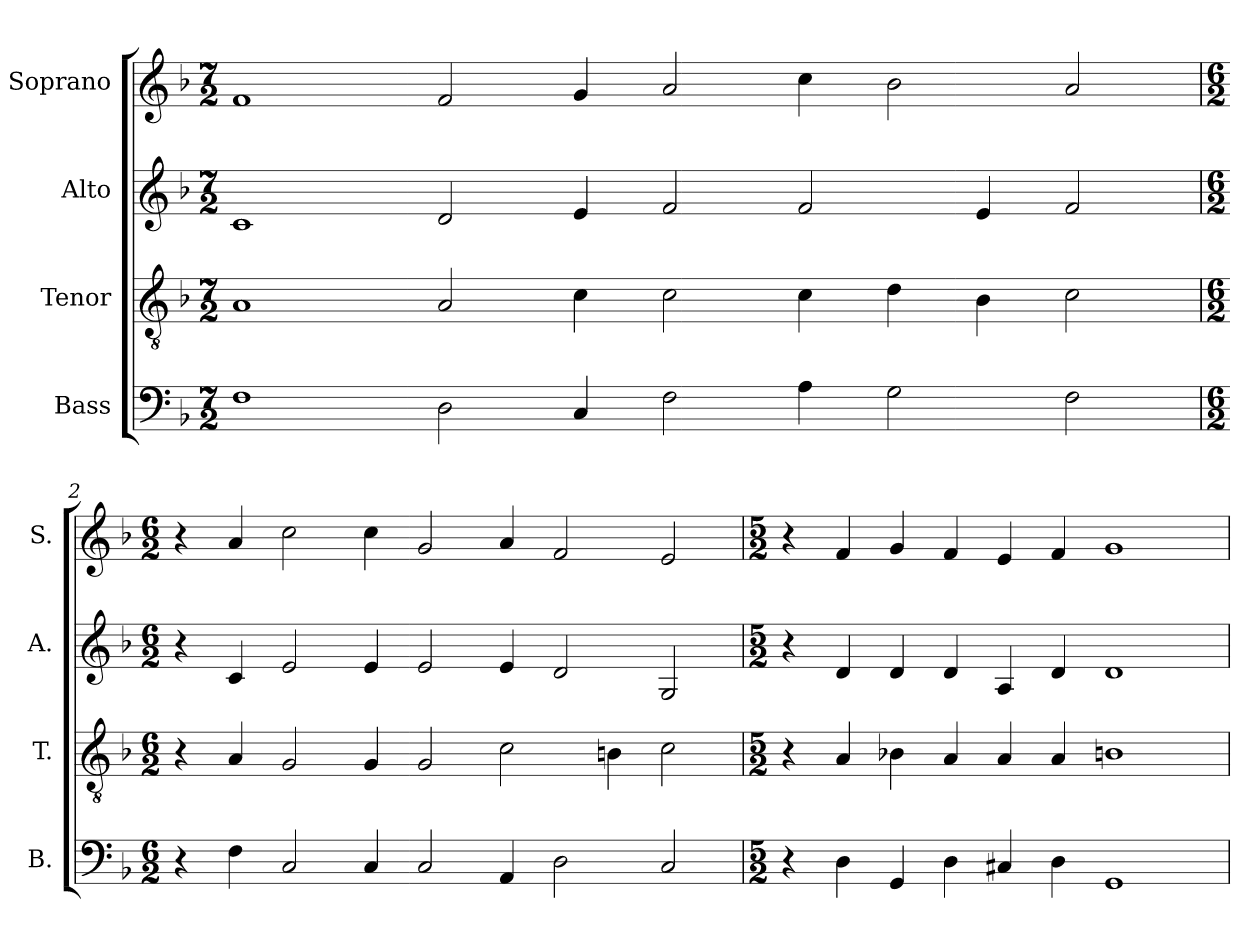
**kern	**kern	**kern	**kern
*part4	*part3	*part2	*part1
*staff4	*staff3	*staff2	*staff1
*I"Bass	*I"Tenor	*I"Alto	*I"Soprano
*I'B.	*I'T.	*I'A.	*I'S.
!!LO:PB:g=z
*clefF4	*clefGv2	*clefG2	*clefG2
*	*ITrd7c12	*	*
*k[b-]	*k[b-]	*k[b-]	*k[b-]
*F:	*F:	*F:	*F:
*M7/2	*M7/2	*M7/2	*M7/2
*MM100	*MM100	*MM100	*MM100
=1	=1	=1	=1
1Fi	1AAi	1ci	1fi
2Di\	2AAi/	2di/	2fi/
4Ci/	4Ci\	4ei/	4gi/
2Fi\	2Ci\	2fi/	2ai/
4Ai\	4Ci\	2fi/	4cci\
2Gi\	4Di\	.	2b-i\
.	4BB-i\	4ei/	.
2Fi\	2Ci\	2fi/	2ai/
=2	=2	=2	=2
*M6/2	*M6/2	*M6/2	*M6/2
4r	4r	4r	4r
4Fi\	4AAi/	4ci/	4ai/
2Ci/	2GGi/	2ei/	2cci\
4Ci/	4GGi/	4ei/	4cci\
2Ci/	2GGi/	2ei/	2gi/
4AAi/	2Ci\	4ei/	4ai/
2Di\	.	2di/	2fi/
.	4BBni\	.	.
2Ci/	2Ci\	2Gi/	2ei/
!!LO:LB:g=z
=3	=3	=3	=3
*M5/2	*M5/2	*M5/2	*M5/2
4r	4r	4r	4r
4Di\	4AAi/	4di/	4fi/
4GGi/	4BB-Xi\	4di/	4gi/
4Di\	4AAi/	4di/	4fi/
4C#Xi/	4AAi/	4Ai/	4ei/
4Di\	4AAi/	4di/	4fi/
1GGi	1BBni	1di	1gi
=	=	=	=
*-	*-	*-	*-
